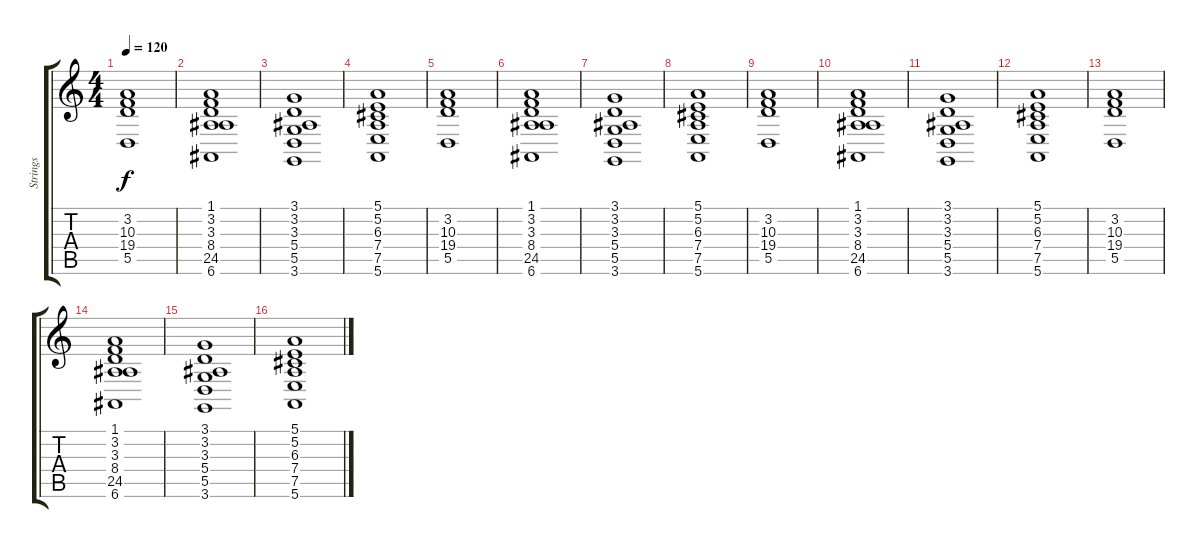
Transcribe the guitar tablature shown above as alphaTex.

\track ("Strings" "Strings") {instrument synthstrings2}
\staff {score tabs}
\tuning (E4 B3 G3 D3 A2 E2) {hide}
\ts (4 4)
\tempo 120
\clef g2
\ks c
(3.2 10.3 19.4 5.5).1{dy f volume 16} |
(1.1 3.2 3.3 8.4 24.5 6.6).1 |
(3.1 3.2 3.3 5.4 5.5 3.6).1 |
(5.1 5.2 6.3 7.4 7.5 5.6).1 |
(3.2 10.3 19.4 5.5).1{volume 16} |
(1.1 3.2 3.3 8.4 24.5 6.6).1 |
(3.1 3.2 3.3 5.4 5.5 3.6).1 |
(5.1 5.2 6.3 7.4 7.5 5.6).1 |
(3.2 10.3 19.4 5.5).1{volume 16} |
(1.1 3.2 3.3 8.4 24.5 6.6).1 |
(3.1 3.2 3.3 5.4 5.5 3.6).1 |
(5.1 5.2 6.3 7.4 7.5 5.6).1 |
(3.2 10.3 19.4 5.5).1{volume 11} |
(1.1 3.2 3.3 8.4 24.5 6.6).1 |
(3.1 3.2 3.3 5.4 5.5 3.6).1 |
(5.1 5.2 6.3 7.4 7.5 5.6).1
